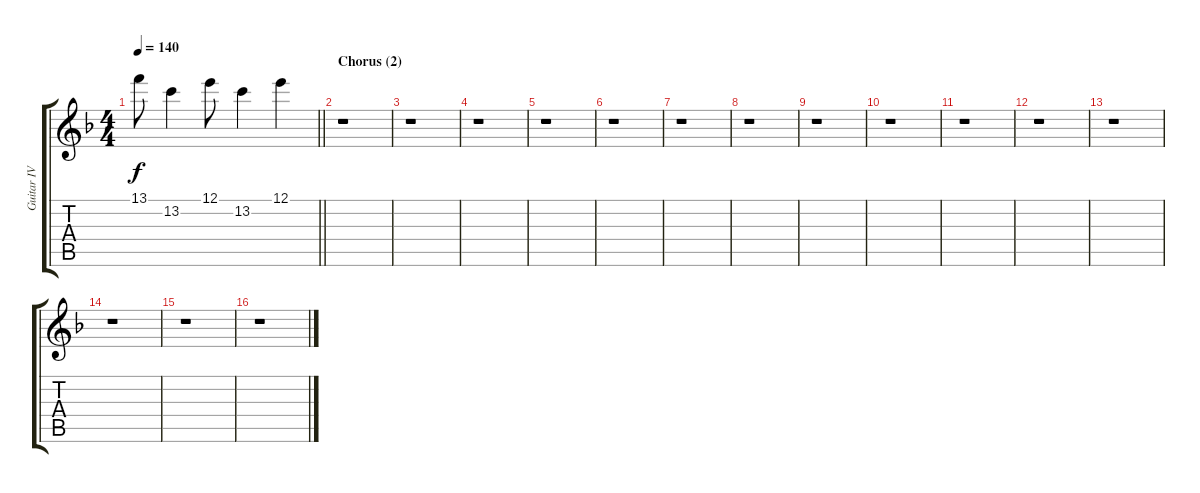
\track ("Guitar IV (Jun)" "Guitar IV ") {instrument electricguitarjazz}
\staff {score tabs}
\tuning (E4 B3 G3 D3 A2 E2) {hide}
\ts (4 4)
\tempo 140
\clef g2
\barLineRight lightlight
\ks f
13.1.8{dy f} 13.2.4 12.1.8 13.2.4 12.1.4 |
\section ("" "Chorus (2)")
r.1 |
r.1 |
r.1 |
r.1 |
r.1 |
r.1 |
r.1 |
r.1 |
r.1 |
r.1 |
r.1 |
r.1 |
r.1 |
r.1 |
r.1
